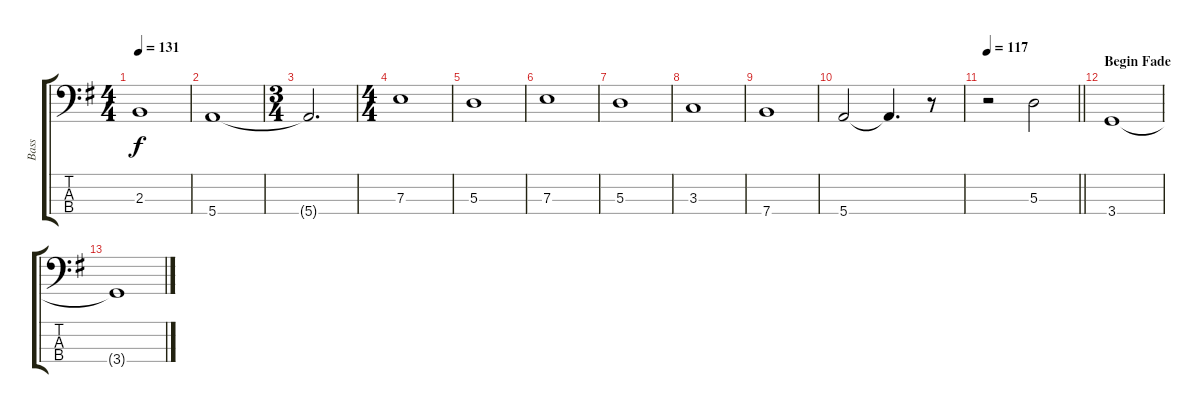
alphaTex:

\track ("Bass" "Bass") {instrument electricbasspick}
\staff {score tabs}
\tuning (G2 D2 A1 E1) {hide}
\ts (4 4)
\tempo 131
\clef f4
\ks g
2.3.1{dy f} |
5.4.1 |
\ts (3 4)
5.4{t}.2{d} |
\ts (4 4)
7.3.1 |
5.3.1 |
7.3.1 |
5.3.1 |
3.3.1 |
7.4.1 |
5.4.2 5.4{t}.4{d} r.8 |
\tempo 117
\barLineRight lightlight
r.2 5.3.2 |
\section ("" "Begin Fade")
3.4.1 |
3.4{t}.1
